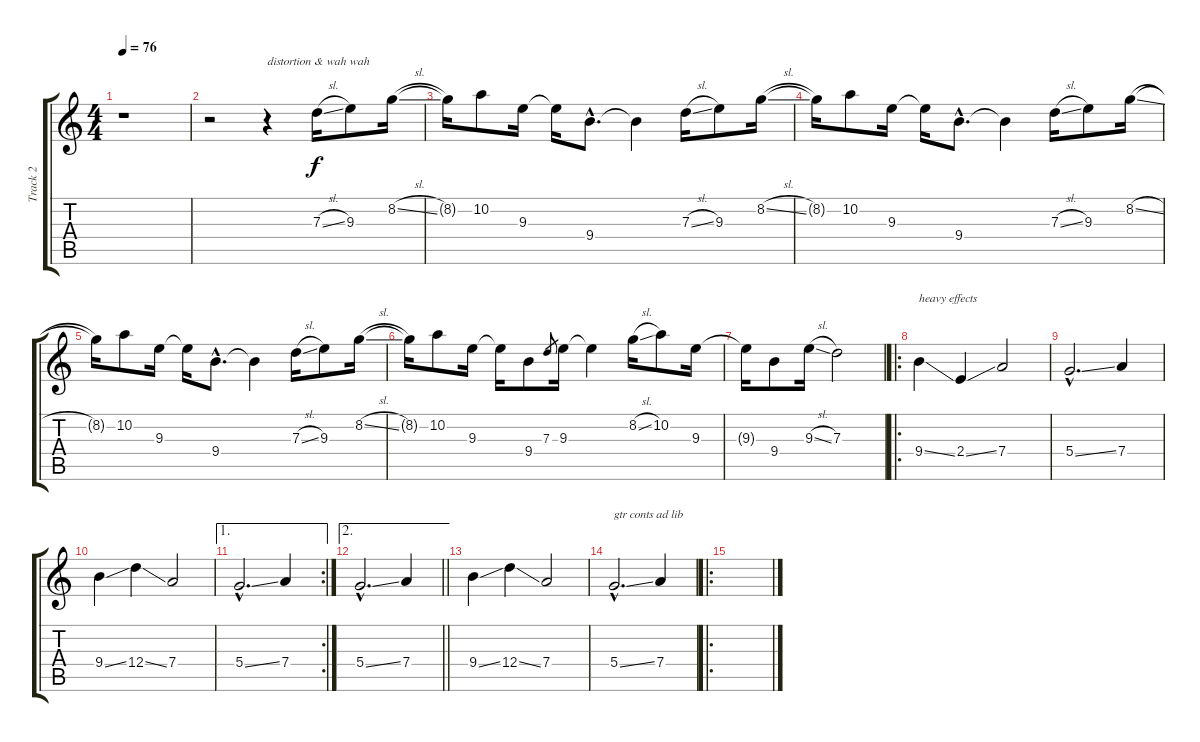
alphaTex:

\track ("Track 2" "Track 2") {instrument acousticguitarnylon}
\staff {score tabs}
\tuning (E4 B3 G3 D3 A2 E2) {hide}
\ts (4 4)
\tempo 76
\clef g2
\ks c
r.1{dy f} |
r.2 r.4{txt "distortion & wah wah"} 7.3{sl}.16 9.3.8 8.2{sl}.16 |
8.2{t}.16 10.2.8 9.3.16 9.3{t}.16 9.4{hac}.8{d} 9.4{t}.4 7.3{sl}.16 9.3.8 8.2{sl}.16 |
8.2{t}.16 10.2.8 9.3.16 9.3{t}.16 9.4{hac}.8{d} 9.4{t}.4 7.3{sl}.16 9.3.8 8.2{sl}.16 |
8.2{t}.16 10.2.8 9.3.16 9.3{t}.16 9.4{hac}.8{d} 9.4{t}.4 7.3{sl}.16 9.3.8 8.2{sl}.16 |
8.2{t}.16 10.2.8 9.3.16 9.3{t}.16 9.4.8 7.3.8{gr} 9.3.16 9.3{t}.4 8.2{sl}.16 10.2.8 9.3.16 |
9.3{t}.16 9.4.8 9.3{sl}.16 7.3.2 |
\ro
9.4{ss}.4{txt "heavy effects"} 2.4{ss}.4 7.4.2 |
5.4{ss hac}.2{d} 7.4.4 |
9.4{ss}.4 12.4{ss}.4 7.4.2 |
\ae 1
\rc 2
5.4{ss hac}.2{d} 7.4.4 |
\ae 2
\barLineRight lightlight
5.4{ss hac}.2{d} 7.4.4 |
9.4{ss}.4 12.4{ss}.4 7.4.2 |
5.4{ss hac}.2{d txt "gtr conts ad lib"} 7.4.4 |
\ro
